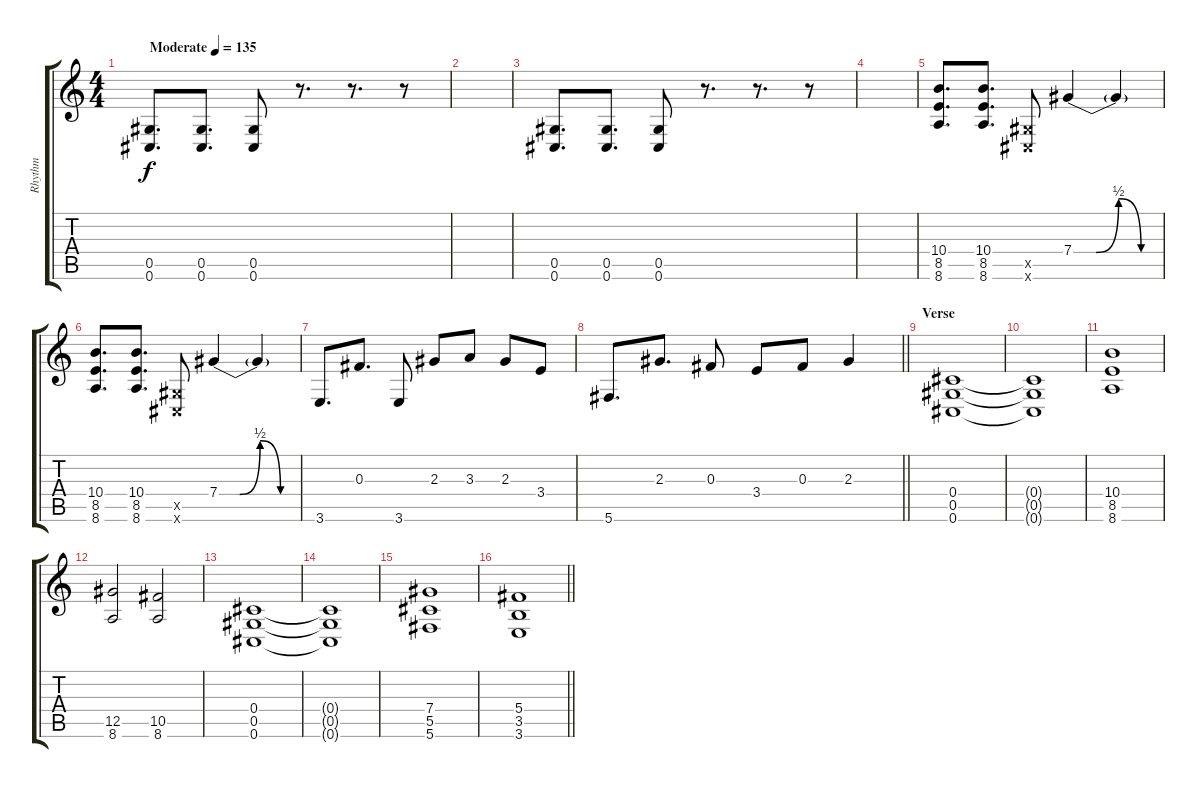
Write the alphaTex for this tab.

\track ("Rhythm" "Rhythm") {instrument distortionguitar}
\staff {score tabs}
\tuning (Eb4 Bb3 Gb3 Db3 Ab2 Db2) {hide}
\ts (4 4)
\tempo (135 "Moderate")
\clef g2
\ks c
(0.5 0.6).8{d dy f instrument distortionguitar} (0.5 0.6).8{d} (0.5 0.6).8 r.8{d} r.8{d} r.8 |
|
(0.5 0.6).8{d} (0.5 0.6).8{d} (0.5 0.6).8 r.8{d} r.8{d} r.8 |
|
(10.4 8.5 8.6).8{d} (10.4 8.5 8.6).8{d} (0.5{x} 0.6{x}).8 7.4{be (custom 0 0 15 0 30 2 45 0 60 0)}.4 7.4{t}.4 |
(10.4 8.5 8.6).8{d} (10.4 8.5 8.6).8{d} (0.5{x} 0.6{x}).8 7.4{be (custom 0 0 15 0 30 2 45 0 60 0)}.4 7.4{t}.4 |
3.6.8{d} 0.3.8{d} 3.6.8 2.3.8 3.3.8 2.3.8 3.4.8 |
\barLineRight lightlight
5.6.8{d} 2.3.8{d} 0.3.8 3.4.8 0.3.8 2.3.4 |
\section ("" "Verse")
(0.4 0.5 0.6).1 |
(0.4{t} 0.5{t} 0.6{t}).1 |
(10.4 8.5 8.6).1 |
(12.5 8.6).2 (10.5 8.6).2 |
(0.4 0.5 0.6).1 |
(0.4{t} 0.5{t} 0.6{t}).1 |
(7.4 5.5 5.6).1 |
\barLineRight lightlight
(5.4 3.5 3.6).1
